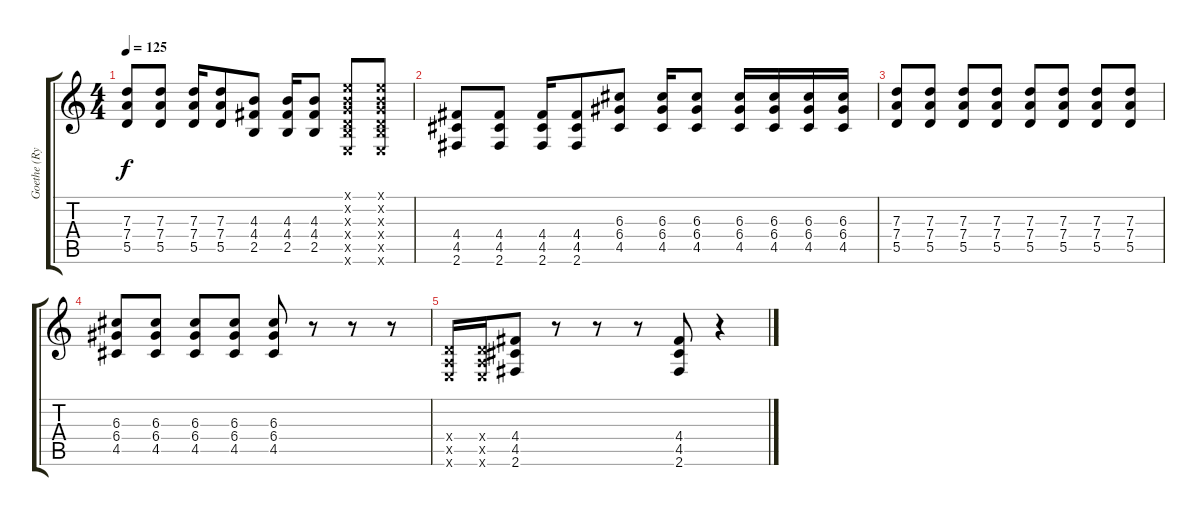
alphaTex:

\track ("Goethe (Rythm)" "Goethe (Ry") {instrument distortionguitar}
\staff {score tabs}
\tuning (E4 B3 G3 D3 A2 E2) {hide}
\ts (4 4)
\tempo 125
\clef g2
\ks c
(7.3 7.4 5.5).8{dy f} (7.3 7.4 5.5).8 (7.3 7.4 5.5).16 (7.3 7.4 5.5).8 (4.3 4.4 2.5).8 (4.3 4.4 2.5).16 (4.3 4.4 2.5).8 (0.1{x} 0.2{x} 0.3{x} 0.4{x} 2.5{x} 0.6{x}).8 (0.1{x} 0.2{x} 0.3{x} 0.4{x} 2.5{x} 0.6{x}).8 |
(4.4 4.5 2.6).8 (4.4 4.5 2.6).8 (4.4 4.5 2.6).16 (4.4 4.5 2.6).8 (6.3 6.4 4.5).8 (6.3 6.4 4.5).16 (6.3 6.4 4.5).8 (6.3 6.4 4.5).16 (6.3 6.4 4.5).16 (6.3 6.4 4.5).16 (6.3 6.4 4.5).16 |
(7.3 7.4 5.5).8 (7.3 7.4 5.5).8 (7.3 7.4 5.5).8 (7.3 7.4 5.5).8 (7.3 7.4 5.5).8 (7.3 7.4 5.5).8 (7.3 7.4 5.5).8 (7.3 7.4 5.5).8 |
(6.3 6.4 4.5).8 (6.3 6.4 4.5).8 (6.3 6.4 4.5).8 (6.3 6.4 4.5).8 (6.3 6.4 4.5).8 r.8 r.8 r.8 |
(0.4{x} 0.5{x} 0.6{x}).16 (0.4{x} 0.5{x} 0.6{x}).16 (4.4 4.5 2.6).8 r.8 r.8 r.8 (4.4 4.5 2.6).8 r.4
